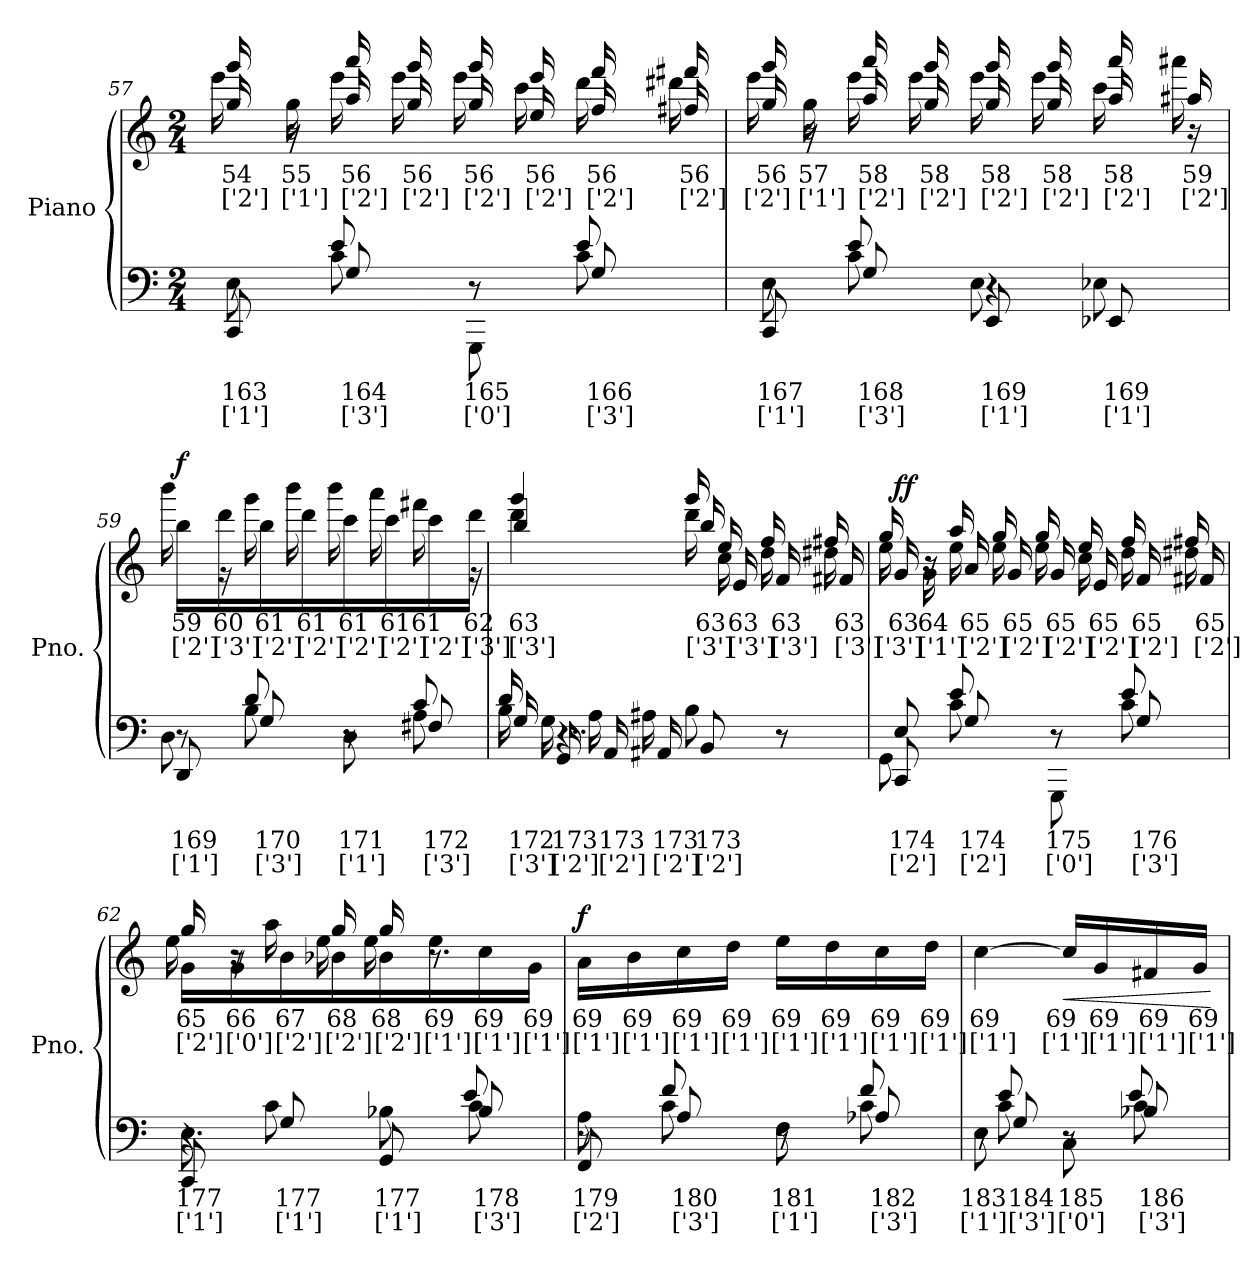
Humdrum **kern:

**kern	**text	**text	**kern	**text	**text	**dynam
*part1	*part1	*part1	*part1	*part1	*part1	*part1
*staff2	*staff2	*staff2	*staff1	*staff1	*staff1	*staff1/2
*I"Piano	*	*	*	*	*	*
*I'Pno.	*	*	*	*	*	*
!!LO:LB:g=z
*clefF4	*	*	*clefG2	*	*	*
*k[]	*	*	*k[]	*	*	*
*M2/4	*	*	*M2/4	*	*	*
=57	=57	=57	=57	=57	=57	=57
*^	*	*	*	*	*	*
*	*^	*	*	*^	*	*	*
*	*	*	*	*	*	*^	*	*	*
8CCi	8Ej	8r	163	['1']	16ggZ	16eeeV	16gggN	54	['2']	.
.	.	.	.	.	16ggZ\	16r	16r	55	['1']	.
8Gj	8cl	8e!	164	['3']	16aaZ	16eeeV	16aaaN	56	['2']	.
.	.	.	.	.	16ggZ	16eeeV	16gggN	56	['2']	.
8GGGi\L	8r	8r	165	['0']	16ggZ	16eeeV	16gggN	56	['2']	.
.	.	.	.	.	16eeZ	16cccV	16eeeN	56	['2']	.
8Gj	8cl	8e!	166	['3']	16ffZ	16dddV	16fffN	56	['2']	.
.	.	.	.	.	16ff#XZ	16ddd#XV	16fff#XN	56	['2']	.
=58	=58	=58	=58	=58	=58	=58	=58	=58	=58	=58
8CCi	8Ej	8r	167	['1']	16ggZ	16eeeV	16gggN	56	['2']	.
.	.	.	.	.	16ggZ\	16r	16r	57	['1']	.
8Gj	8cl	8e!	168	['3']	16aaZ	16eeeV	16aaaN	58	['2']	.
.	.	.	.	.	16ggZ	16eeeV	16gggN	58	['2']	.
8EEi	8Ej	4r	169	['1']	16ggZ	16eeeV	16gggN	58	['2']	.
.	.	.	.	.	16ggZ	16eeeV	16gggN	58	['2']	.
8EE-Xi	8E-Xj	.	169	['1']	16aaZ	16cccV	16aaaN	58	['2']	.
.	.	.	.	.	16aa#XV	16aaa#XN	16r	59	['2']	.
*	*	*	*	*	*v	*v	*v	*	*	*
=59	=59	=59	=59	=59	=59	=59	=59	=59
*	*	*	*	*	*^	*	*	*
*	*	*	*	*	*	*^	*	*	*
!	!	!	!	!	!	!	!	!	!	!LO:DY:b
*	*	*	*	*	*	*v	*v	*	*	*
8DDi	8Dj	8r	169	['1']	16bbV	16bbbN	59	['2']	f
.	.	.	.	.	16dddV\	16r	60	['3']	.
8Gj	8Bl	8d!	170	['3']	16bbV	16gggN	61	['2']	.
.	.	.	.	.	16dddV	16bbbN	61	['2']	.
8Dj\L	8r	8r	171	['1']	16cccV	16bbbN	61	['2']	.
.	.	.	.	.	16cccV	16aaaN	61	['2']	.
8F#Xj	8Al	8c!	172	['3']	16cccV	16fff#XN	61	['2']	.
.	.	.	.	.	16dddV\JJ	16r	62	['3']	.
*	*	*	*	*	*v	*v	*	*	*
=60	=60	=60	=60	=60	=60	=60	=60	=60
*	*	*	*	*	*^	*	*	*
*	*	*	*	*	*	*^	*	*	*
16Gj	16Bl	16d!	172	['3']	4bbZ	4dddN	4gggV	63	['3']	.
16GGi	16Gl	4..r	173	['2']	.	.	.	.	.	.
16AAi	16Al	.	173	['2']	.	.	.	.	.	.
16AA#Xi	16A#Xl	.	173	['2']	.	.	.	.	.	.
8BBi	8Bl	.	173	['2']	16bbZ	16dddN	16gggV	63	['3']	.
.	.	.	.	.	16eZ	16ccN	16eeV	63	['3']	.
8r	8r	.	.	.	16fZ	16ddN	16ffV	63	['3']	.
.	.	.	.	.	16f#XZ	16dd#XN	16ff#XV	63	['3']	.
!!LO:LB:g=z	!!	!!
=61	=61	=61	=61	=61	=61	=61	=61	=61	=61	=61
!	!	!	!	!	!	!	!	!	!	!LO:DY:b
8CCi	8GGj	8El	174	['2']	16gZ	16eeN	16ggV	63	['3']	ff
.	.	.	.	.	16gZ\	16r	16r	64	['1']	.
8Gi	8cj	8el	174	['2']	16a+	16eeZ	16aaN	65	['2']	.
.	.	.	.	.	16g+	16eeZ	16ggN	65	['2']	.
8GGGi\L	8r	8r	175	['0']	16g+	16eeZ	16ggN	65	['2']	.
.	.	.	.	.	16e+	16ccZ	16eeN	65	['2']	.
8Gj	8cl	8e!	176	['3']	16f+	16ddZ	16ffN	65	['2']	.
.	.	.	.	.	16f#X+	16dd#XZ	16ff#XN	65	['2']	.
=62	=62	=62	=62	=62	=62	=62	=62	=62	=62	=62
8CCi	8Ej	4.r	177	['1']	16g+	16eeZ	16ggN	65	['2']	.
.	.	.	.	.	16g+\	16r	8r	66	['0']	.
8Gi	8cj	.	177	['1']	16b+	16aaN	.	67	['2']	.
.	.	.	.	.	16b-X+	16eeZ	16ggN	68	['2']	.
8GGi	8B-Xj	.	177	['1']	16b-+	16eeZ	16ggN	68	['2']	.
.	.	.	.	.	16eeZ\	8.r	8.r	69	['1']	.
8B-j	8cl	8e!	178	['3']	16ccZ\	.	.	69	['1']	.
.	.	.	.	.	16gZ\JJ	.	.	69	['1']	.
*	*	*	*	*	*v	*v	*v	*	*	*
=63	=63	=63	=63	=63	=63	=63	=63	=63
!	!	!	!	!	!	!	!	!LO:DY:b
8FFi	8Al	8r	179	['2']	16aZ\LL	69	['1']	f
.	.	.	.	.	16bZ\	69	['1']	.
8Aj	8cl	8f!	180	['3']	16ccZ\	69	['1']	.
.	.	.	.	.	16ddZ\JJ	69	['1']	.
8Fj\L	8r	8r	181	['1']	16eeZ\LL	69	['1']	.
.	.	.	.	.	16ddZ\	69	['1']	.
8A-Xj	8cl	8f!	182	['3']	16ccZ\	69	['1']	.
.	.	.	.	.	16ddZ\JJ	69	['1']	.
=64	=64	=64	=64	=64	=64	=64	=64	=64
8Ej\L	8r	8r	183	['1']	[4ccZ\	69	['1']	.
8Gj	8cl	8e!	184	['3']	.	.	.	.
!	!	!	!	!	!	!	!	!LO:HP:b
8Ci\L	8r	8r	185	['0']	16ccZ/LL]	69	['1']	<
.	.	.	.	.	16gZ/	69	['1']	.
8B-Xj	8cl	8e!	186	['3']	16f#XZ/	69	['1']	.
.	.	.	.	.	16gZ/JJ	69	['1']	.
*v	*v	*v	*	*	*	*	*	*
.	.	.	.	.	.	[
=	=	=	=	=	=	=
*-	*-	*-	*-	*-	*-	*-
